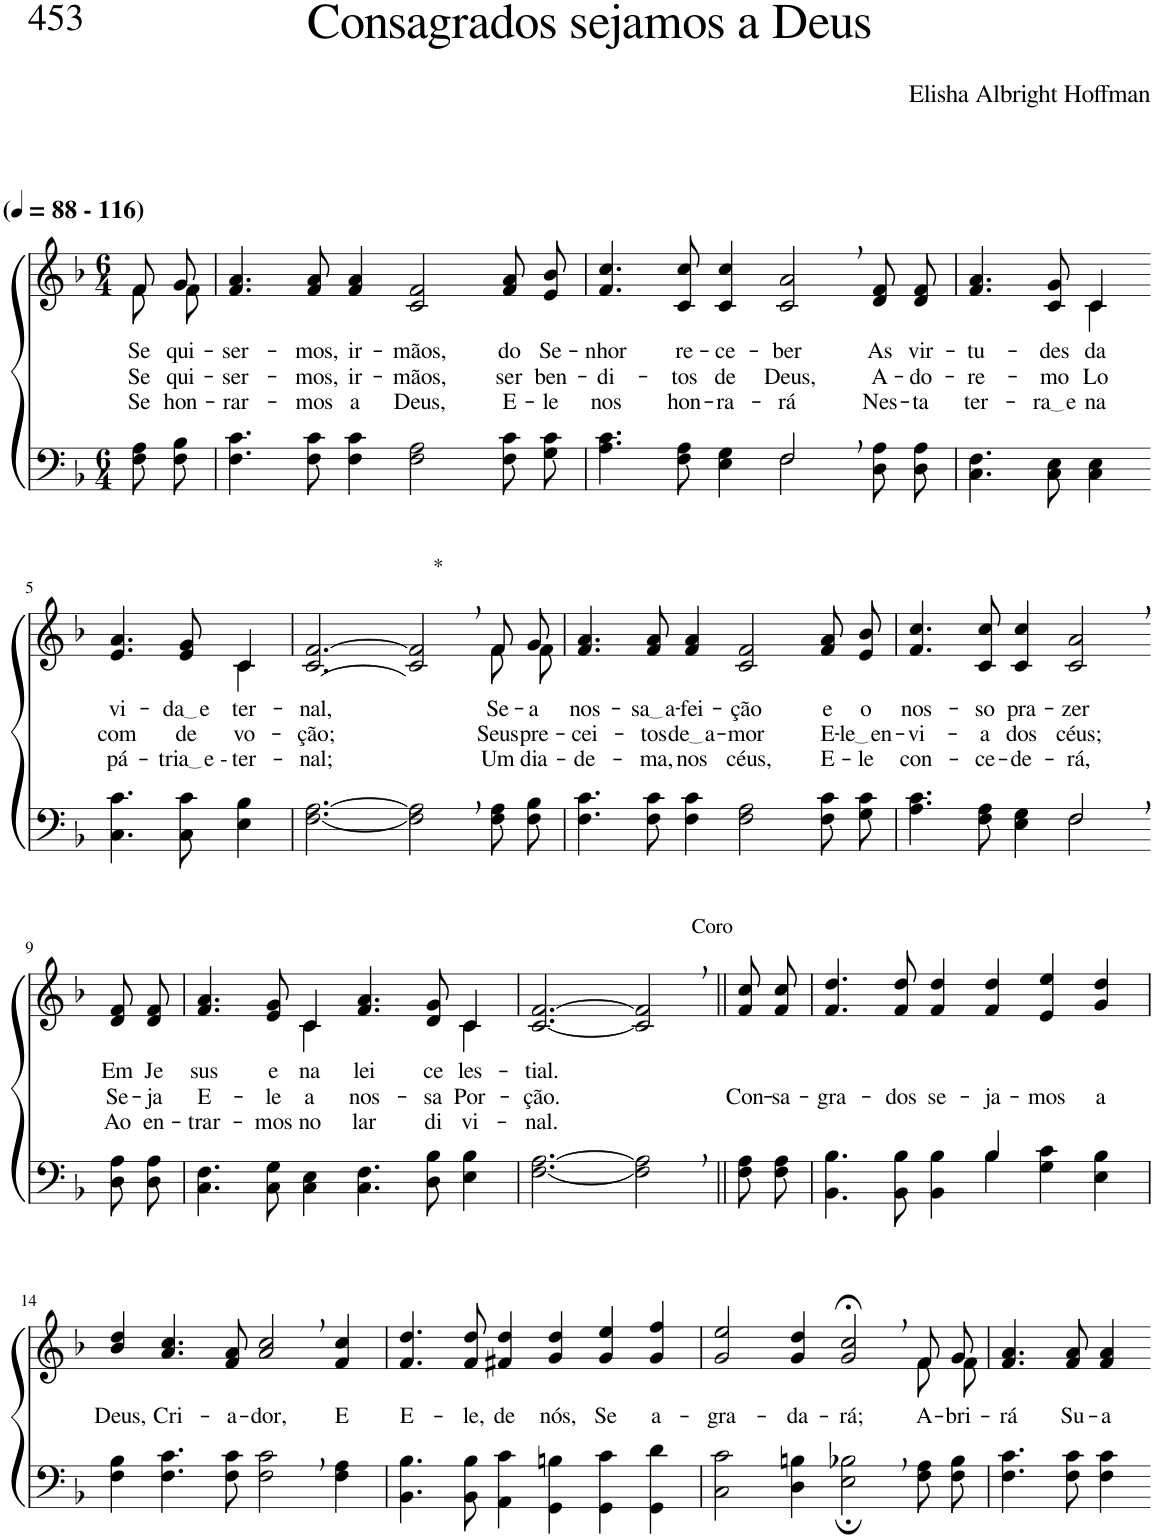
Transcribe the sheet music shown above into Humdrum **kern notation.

**kern	**kern	**text	**text	**text
*part2	*part1	*part1	*part1	*part1
*staff2	*staff1	*staff1	*staff1	*staff1
*I"Parte III e IV	*I"Parte I e II	*	*	*
*clefF4	*clefG2	*	*	*
*k[b-]	*k[b-]	*	*	*
*M6/4	*M6/4	*	*	*
*MM88	*MM88	*	*	*
=1	=1	=1	=1	=1
*	*^	*	*	*
!	!LO:TX:a:B:t=(	!	!	!	!
!	!LO:TX:a:B:t=- 116)	!	!	!	!
!	!	!	!LO:LY:b	!LO:LY:b	!LO:LY:b
8F\ 8A\L	8f/L	8f\L	Se	Se	Se
!	!	!	!LO:LY:b	!LO:LY:b	!LO:LY:b
8F\ 8B-\J	8g/J	8f\J	qui-	qui-	hon-
=2	=2	=2	=2	=2	=2
!	!	!	!LO:LY:b	!LO:LY:b	!LO:LY:b
*	*v	*v	*	*	*
4.F\ 4.c\	4.f/ 4.a/	-ser-	-ser-	-rar-
!	!	!LO:LY:b	!LO:LY:b	!LO:LY:b
8F\ 8c\	8f/ 8a/	-mos,	-mos,	-mos
!	!	!LO:LY:b	!LO:LY:b	!LO:LY:b
4F\ 4c\	4f/ 4a/	ir-	ir-	a
!	!	!LO:LY:b	!LO:LY:b	!LO:LY:b
2F\ 2A\	2c/ 2f/	-mãos,	-mãos,	Deus,
!	!	!LO:LY:b	!LO:LY:b	!LO:LY:b
8F\ 8c\L	8f/ 8a/L	do	ser	E-
!	!	!LO:LY:b	!LO:LY:b	!LO:LY:b
8G\ 8c\J	8e/ 8b-/J	Se-	ben-	-le
=3	=3	=3	=3	=3
*^	*	*	*	*
!	!	!	!LO:LY:b	!LO:LY:b	!LO:LY:b
4.A\ 4.c\	2.ryy	4.f/ 4.cc/	-nhor	-di-	nos
!	!	!	!LO:LY:b	!LO:LY:b	!LO:LY:b
8F\ 8A\	.	8c/ 8cc/	re-	-tos	hon-
!	!	!	!LO:LY:b	!LO:LY:b	!LO:LY:b
4E\ 4G\	.	4c/ 4cc/	-ce-	de	-ra-
!	!	!	!LO:LY:b	!LO:LY:b	!LO:LY:b
2F,\	2F/	2c/, 2a/,	-ber	Deus,	-rá
!	!	!	!LO:LY:b	!LO:LY:b	!LO:LY:b
8D\ 8A\L	4ryy	8d/ 8f/L	As	A-	Nes-
!	!	!	!LO:LY:b	!LO:LY:b	!LO:LY:b
8D\ 8A\J	.	8d/ 8f/J	vir-	-do-	-ta
*v	*v	*	*	*	*
=4	=4	=4	=4	=4
!	!	!LO:LY:b	!LO:LY:b	!LO:LY:b
*	*^	*	*	*
4.C\ 4.F\	4.f/ 4.a/	2ryy	-tu-	-re-	ter-
!	!	!	!LO:LY:b	!LO:LY:b	!LO:LY:b
8C\ 8E\	8c/ 8g/	.	-des	-mo-	ra e
!	!	!	!LO:LY:b	!LO:LY:b	!LO:LY:b
4C\ 4E\	4c/	4c\	da	-Lo	na
!!LO:LB:g=z	!!
=5-	=5-	=5-	=5-	=5-	=5-
!	!	!	!LO:LY:b	!LO:LY:b	!LO:LY:b
4.C\ 4.c\	4.e/ 4.a/	2ryy	vi-	com	pá-
!	!	!	!LO:LY:b	!LO:LY:b	!LO:LY:b
8C\ 8c\	8e/ 8g/	.	da e	de-	tria e -
!	!	!	!LO:LY:b	!LO:LY:b	!LO:LY:b
4E\ 4B-\	4c/	4c\	-ter-	-vo-	-ter-
=6	=6	=6	=6	=6	=6
!	!	!	!LO:LY:b	!LO:LY:b	!LO:LY:b
[2.F\ [2.A\	1ryy	[2.c/ [2.f/	-nal,	-ção;	-nal;
!	!	!LO:TX:a:t=*	!	!	!
2F\], 2A\],	.	2c/] 2f/]	.	.	.
.	4ryy	.	.	.	.
!	!	!	!LO:LY:b	!LO:LY:b	!LO:LY:b
8F\ 8A\L	8f\L	8f/L	Se-	Seus	Um
!	!	!	!LO:LY:b	!LO:LY:b	!LO:LY:b
8F\ 8B-\J	8f\J	8g/J	-a	pre-	dia-
=7	=7	=7	=7	=7	=7
!	!	!	!LO:LY:b	!LO:LY:b	!LO:LY:b
*	*v	*v	*	*	*
4.F\ 4.c\	4.f/ 4.a/	nos-	-cei-	-de-
!	!	!LO:LY:b	!LO:LY:b	!LO:LY:b
8F\ 8c\	8f/ 8a/	sa a	-tos	-ma,
!	!	!LO:LY:b	!LO:LY:b	!LO:LY:b
4F\ 4c\	4f/ 4a/	-fei-	de a	nos
!	!	!LO:LY:b	!LO:LY:b	!LO:LY:b
2F\ 2A\	2c/ 2f/	-ção	-mor	céus,
!	!	!LO:LY:b	!LO:LY:b	!LO:LY:b
8F\ 8c\L	8f/ 8a/L	e	E-	E-
!	!	!LO:LY:b	!LO:LY:b	!LO:LY:b
8G\ 8c\J	8e/ 8b-/J	o	le en	-le
=8	=8	=8	=8	=8
*^	*	*	*	*
!	!	!	!LO:LY:b	!LO:LY:b	!LO:LY:b
4.A\ 4.c\	2.ryy	4.f/ 4.cc/	nos-	-vi-	con-
!	!	!	!LO:LY:b	!LO:LY:b	!LO:LY:b
8F\ 8A\	.	8c/ 8cc/	-so	-a	-ce-
!	!	!	!LO:LY:b	!LO:LY:b	!LO:LY:b
4E\ 4G\	.	4c/ 4cc/	pra-	dos	-de-
!	!	!	!LO:LY:b	!LO:LY:b	!LO:LY:b
2F,\	2F/	2c/, 2a/,	-zer	céus;	-rá,
!!LO:LB:g=z
=9-	=9-	=9-	=9-	=9-	=9-
!	!	!	!LO:LY:b	!LO:LY:b	!LO:LY:b
*v	*v	*	*	*	*
8D\ 8A\L	8d/ 8f/L	Em	Se-	Ao
!	!	!LO:LY:b	!LO:LY:b	!LO:LY:b
8D\ 8A\J	8d/ 8f/J	Je	-ja	en-
=10	=10	=10	=10	=10
!	!	!LO:LY:b	!LO:LY:b	!LO:LY:b
*	*^	*	*	*
4.C\ 4.F\	4.f/ 4.a/	2ryy	sus	E-	-trar-
!	!	!	!LO:LY:b	!LO:LY:b	!LO:LY:b
8C\ 8G\	8e/ 8g/	.	e	-le	-mos
!	!	!	!LO:LY:b	!LO:LY:b	!LO:LY:b
4C\ 4E\	4c/	4c\	na	a	no
!	!	!	!LO:LY:b	!LO:LY:b	!LO:LY:b
4.C\ 4.F\	4.f/ 4.a/	2ryy	lei	nos-	lar
!	!	!	!LO:LY:b	!LO:LY:b	!LO:LY:b
8D\ 8B-\	8d/ 8g/	.	ce-	-sa	di-
!	!	!	!LO:LY:b	!LO:LY:b	!LO:LY:b
4E\ 4B-\	4c/	4c\	-les-	Por-	-vi-
=11	=11	=11	=11	=11	=11
!	!	!	!LO:LY:b	!LO:LY:b	!LO:LY:b
*	*v	*v	*	*	*
[2.F\ [2.A\	[2.c/ [2.f/	-tial.	-ção.	-nal.
!	!LO:TX:a:t=Coro	!	!	!
2F\], 2A\],	2c/], 2f/],	.	.	.
=12||	=12||	=12||	=12||	=12||
!	!	!	!LO:LY:b	!
8F\ 8A\L	8f/ 8cc/L	.	Con-	.
!	!	!	!LO:LY:b	!
8F\ 8A\J	8f/ 8cc/J	.	-sa-	.
=13	=13	=13	=13	=13
*^	*	*	*	*
!	!	!	!	!LO:LY:b	!
2.ryy	4.BB-\ 4.B-\	4.f/ 4.dd/	.	-gra-	.
!	!	!	!	!LO:LY:b	!
.	8BB-\ 8B-\	8f/ 8dd/	.	-dos	.
!	!	!	!	!LO:LY:b	!
.	4BB-\ 4B-\	4f/ 4dd/	.	se-	.
!	!	!	!	!LO:LY:b	!
4B-/	4B-\	4f/ 4dd/	.	-ja-	.
!	!	!	!	!LO:LY:b	!
2ryy	4G\ 4c\	4e/ 4ee/	.	-mos	.
!	!	!	!	!LO:LY:b	!
.	4E\ 4B-\	4g/ 4dd/	.	a	.
!!LO:LB:g=z
=14	=14	=14	=14	=14	=14
!	!	!	!LO:LY:b	!	!
*v	*v	*	*	*	*
4F\ 4B-\	4b-/ 4dd/	Deus,	.	.
!	!	!LO:LY:b	!	!
4.F\ 4.c\	4.a/ 4.cc/	Cri-	.	.
!	!	!LO:LY:b	!	!
8F\ 8c\	8f/ 8a/	-a-	.	.
!	!	!LO:LY:b	!	!
2F\, 2c\,	2a/, 2cc/,	-dor,	.	.
!	!	!LO:LY:b	!	!
4F\ 4A\	4f/ 4cc/	E	.	.
=15	=15	=15	=15	=15
!	!	!LO:LY:b	!	!
4.BB-\ 4.B-\	4.f/ 4.dd/	E-	.	.
!	!	!LO:LY:b	!	!
8BB-\ 8B-\	8f/ 8dd/	-le,	.	.
!	!	!LO:LY:b	!	!
4AA\ 4c\	4f#X/ 4dd/	de	.	.
!	!	!LO:LY:b	!	!
4GG\ 4Bn\	4g/ 4dd/	nós,	.	.
!	!	!LO:LY:b	!	!
4GG\ 4c\	4g/ 4ee/	Se	.	.
!	!	!LO:LY:b	!	!
4GG\ 4d\	4g/ 4ff/	a-	.	.
=16	=16	=16	=16	=16
!	!	!LO:LY:b	!	!
*	*^	*	*	*
2C\ 2c\	2g/ 2ee/	4ryy	-gra-	.	.
!	!	!	!LO:LY:b	!	!
*	*v	*v	*	*	*
4D\ 4Bn\	4g/ 4dd/	-da-	.	.
!	!	!LO:LY:b	!	!
2E\;, 2B-X\;,	2g/;<, 2cc/;<,	-rá;	.	.
*	*^	*	*	*
!	!	!	!LO:LY:b	!	!
8F\ 8A\L	8f/L	8f\L	A-	.	.
!	!	!	!LO:LY:b	!	!
8F\ 8B-\J	8g/J	8f\J	-bri-	.	.
=17	=17	=17	=17	=17	=17
!	!	!	!LO:LY:b	!	!
*	*v	*v	*	*	*
4.F\ 4.c\	4.f/ 4.a/	-rá	.	.
!	!	!LO:LY:b	!	!
8F\ 8c\	8f/ 8a/	Su-	.	.
!	!	!LO:LY:b	!	!
4F\ 4c\	4f/ 4a/	-a	.	.
=-	=-	=-	=-	=-
*-	*-	*-	*-	*-
